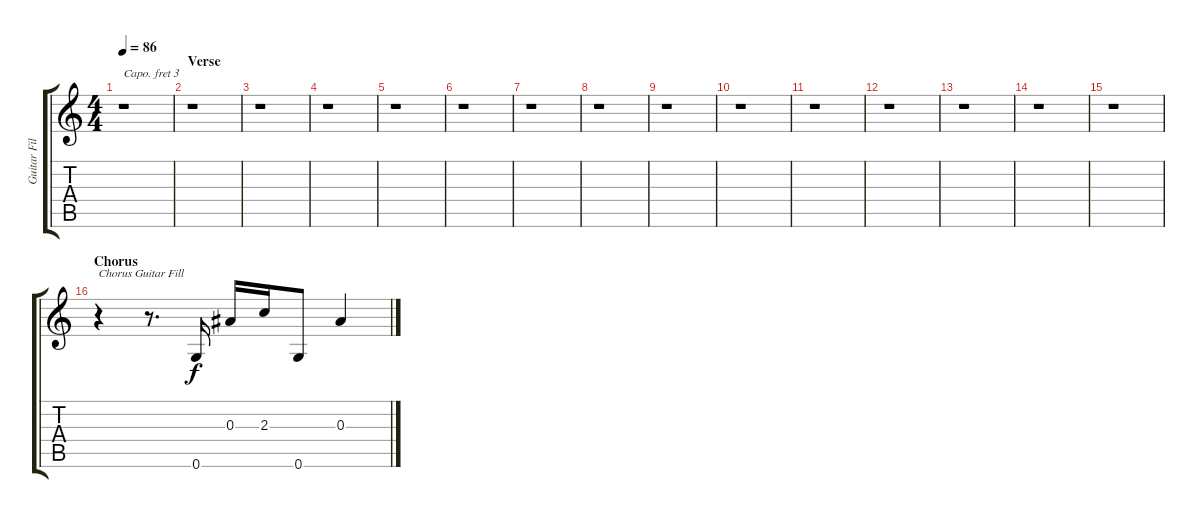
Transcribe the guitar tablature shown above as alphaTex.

\track ("Guitar Fills/Extra Synth" "Guitar Fil") {instrument overdrivenguitar}
\staff {score tabs}
\capo 3
\tuning (E4 B3 G3 D3 A2 E2) {hide}
\ts (4 4)
\tempo 86
\clef g2
\ks c
r.1{dy f} |
\section ("" "Verse")
r.1 |
r.1 |
r.1 |
r.1 |
r.1 |
r.1 |
r.1 |
r.1 |
r.1 |
r.1 |
r.1 |
r.1 |
r.1 |
r.1 |
\section ("" "Chorus")
r.4{txt "Chorus Guitar Fill"} r.8{d} 0.6.16 0.3.16 2.3.16 0.6.8 0.3.4
